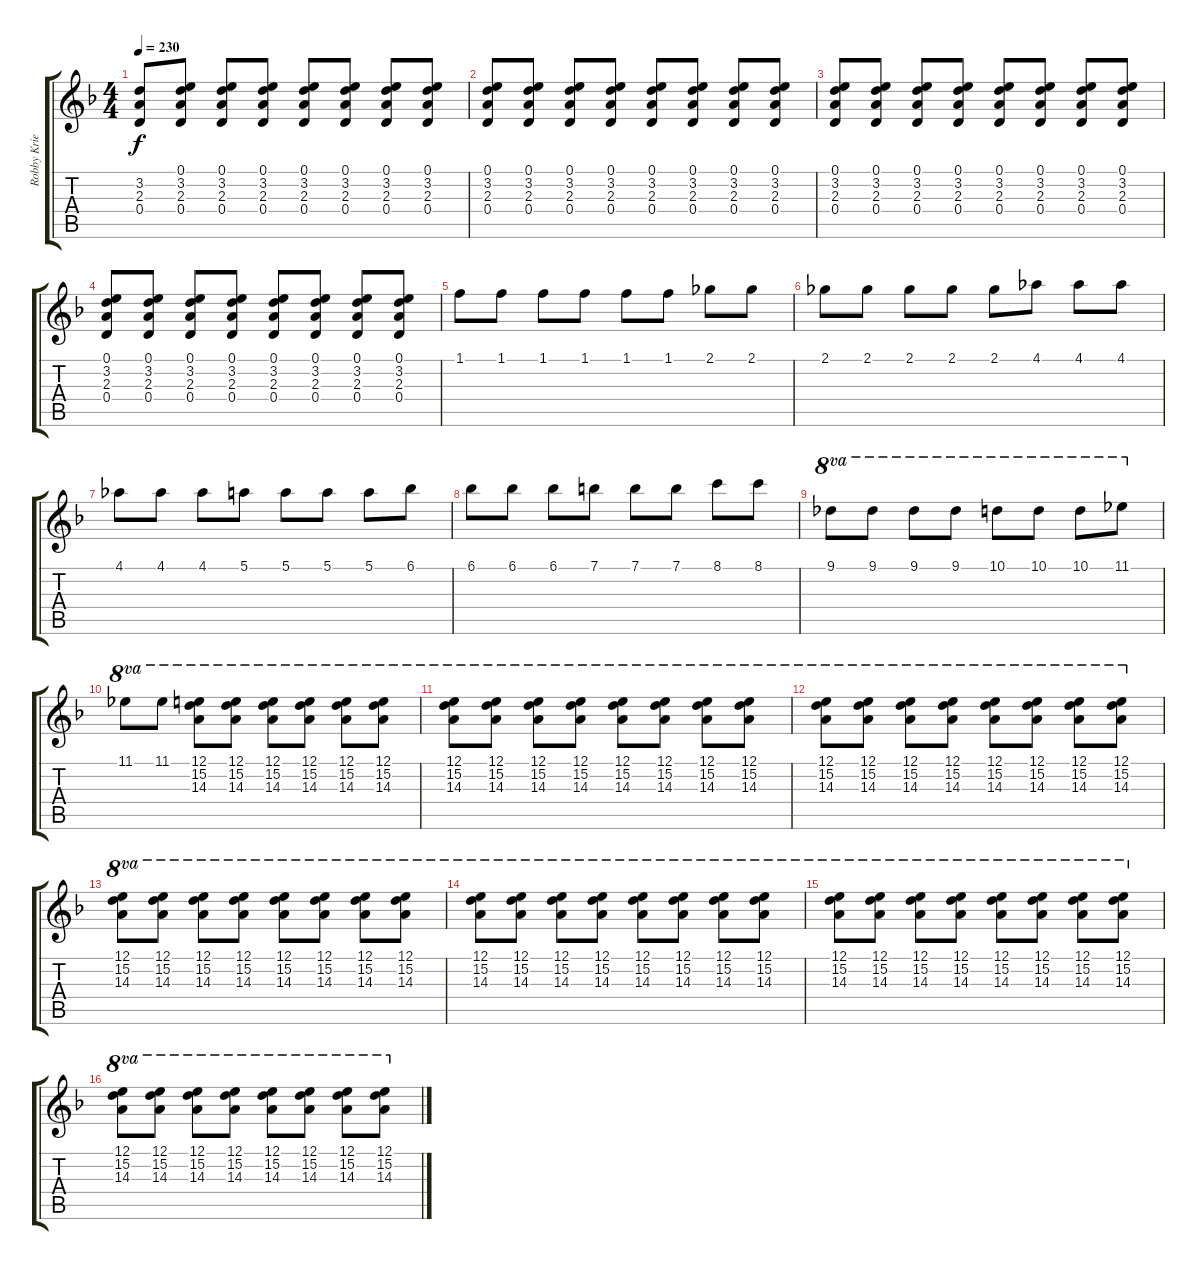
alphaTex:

\track ("Robby Krieger" "Robby Krie") {instrument electricguitarjazz}
\staff {score tabs}
\tuning (E4 B3 G3 D3 A2 D2) {hide}
\ts (4 4)
\tempo 230
\clef g2
\ks f
(3.2 2.3 0.4).8{dy f} (0.1 3.2 2.3 0.4).8 (0.1 3.2 2.3 0.4).8 (0.1 3.2 2.3 0.4).8 (0.1 3.2 2.3 0.4).8 (0.1 3.2 2.3 0.4).8 (0.1 3.2 2.3 0.4).8 (0.1 3.2 2.3 0.4).8 |
(0.1 3.2 2.3 0.4).8 (0.1 3.2 2.3 0.4).8 (0.1 3.2 2.3 0.4).8 (0.1 3.2 2.3 0.4).8 (0.1 3.2 2.3 0.4).8 (0.1 3.2 2.3 0.4).8 (0.1 3.2 2.3 0.4).8 (0.1 3.2 2.3 0.4).8 |
(0.1 3.2 2.3 0.4).8 (0.1 3.2 2.3 0.4).8 (0.1 3.2 2.3 0.4).8 (0.1 3.2 2.3 0.4).8 (0.1 3.2 2.3 0.4).8 (0.1 3.2 2.3 0.4).8 (0.1 3.2 2.3 0.4).8 (0.1 3.2 2.3 0.4).8 |
(0.1 3.2 2.3 0.4).8 (0.1 3.2 2.3 0.4).8 (0.1 3.2 2.3 0.4).8 (0.1 3.2 2.3 0.4).8 (0.1 3.2 2.3 0.4).8 (0.1 3.2 2.3 0.4).8 (0.1 3.2 2.3 0.4).8 (0.1 3.2 2.3 0.4).8 |
1.1.8 1.1.8 1.1.8 1.1.8 1.1.8 1.1.8 2.1.8 2.1.8 |
2.1.8 2.1.8 2.1.8 2.1.8 2.1.8 4.1.8 4.1.8 4.1.8 |
4.1.8 4.1.8 4.1.8 5.1.8 5.1.8 5.1.8 5.1.8 6.1.8 |
6.1.8 6.1.8 6.1.8 7.1.8 7.1.8 7.1.8 8.1.8 8.1.8 |
9.1.8{ot 8va} 9.1.8{ot 8va} 9.1.8{ot 8va} 9.1.8{ot 8va} 10.1.8{ot 8va} 10.1.8{ot 8va} 10.1.8{ot 8va} 11.1.8{ot 8va} |
11.1.8{ot 8va} 11.1.8{ot 8va} (12.1 15.2 14.3).8{ot 8va} (12.1 15.2 14.3).8{ot 8va} (12.1 15.2 14.3).8{ot 8va} (12.1 15.2 14.3).8{ot 8va} (12.1 15.2 14.3).8{ot 8va} (12.1 15.2 14.3).8{ot 8va} |
(12.1 15.2 14.3).8{ot 8va} (12.1 15.2 14.3).8{ot 8va} (12.1 15.2 14.3).8{ot 8va} (12.1 15.2 14.3).8{ot 8va} (12.1 15.2 14.3).8{ot 8va} (12.1 15.2 14.3).8{ot 8va} (12.1 15.2 14.3).8{ot 8va} (12.1 15.2 14.3).8{ot 8va} |
(12.1 15.2 14.3).8{ot 8va} (12.1 15.2 14.3).8{ot 8va} (12.1 15.2 14.3).8{ot 8va} (12.1 15.2 14.3).8{ot 8va} (12.1 15.2 14.3).8{ot 8va} (12.1 15.2 14.3).8{ot 8va} (12.1 15.2 14.3).8{ot 8va} (12.1 15.2 14.3).8{ot 8va} |
(12.1 15.2 14.3).8{ot 8va} (12.1 15.2 14.3).8{ot 8va} (12.1 15.2 14.3).8{ot 8va} (12.1 15.2 14.3).8{ot 8va} (12.1 15.2 14.3).8{ot 8va} (12.1 15.2 14.3).8{ot 8va} (12.1 15.2 14.3).8{ot 8va} (12.1 15.2 14.3).8{ot 8va} |
(12.1 15.2 14.3).8{ot 8va} (12.1 15.2 14.3).8{ot 8va} (12.1 15.2 14.3).8{ot 8va} (12.1 15.2 14.3).8{ot 8va} (12.1 15.2 14.3).8{ot 8va} (12.1 15.2 14.3).8{ot 8va} (12.1 15.2 14.3).8{ot 8va} (12.1 15.2 14.3).8{ot 8va} |
(12.1 15.2 14.3).8{ot 8va} (12.1 15.2 14.3).8{ot 8va} (12.1 15.2 14.3).8{ot 8va} (12.1 15.2 14.3).8{ot 8va} (12.1 15.2 14.3).8{ot 8va} (12.1 15.2 14.3).8{ot 8va} (12.1 15.2 14.3).8{ot 8va} (12.1 15.2 14.3).8{ot 8va} |
(12.1 15.2 14.3).8{ot 8va} (12.1 15.2 14.3).8{ot 8va} (12.1 15.2 14.3).8{ot 8va} (12.1 15.2 14.3).8{ot 8va} (12.1 15.2 14.3).8{ot 8va} (12.1 15.2 14.3).8{ot 8va} (12.1 15.2 14.3).8{ot 8va} (12.1 15.2 14.3).8{ot 8va}
